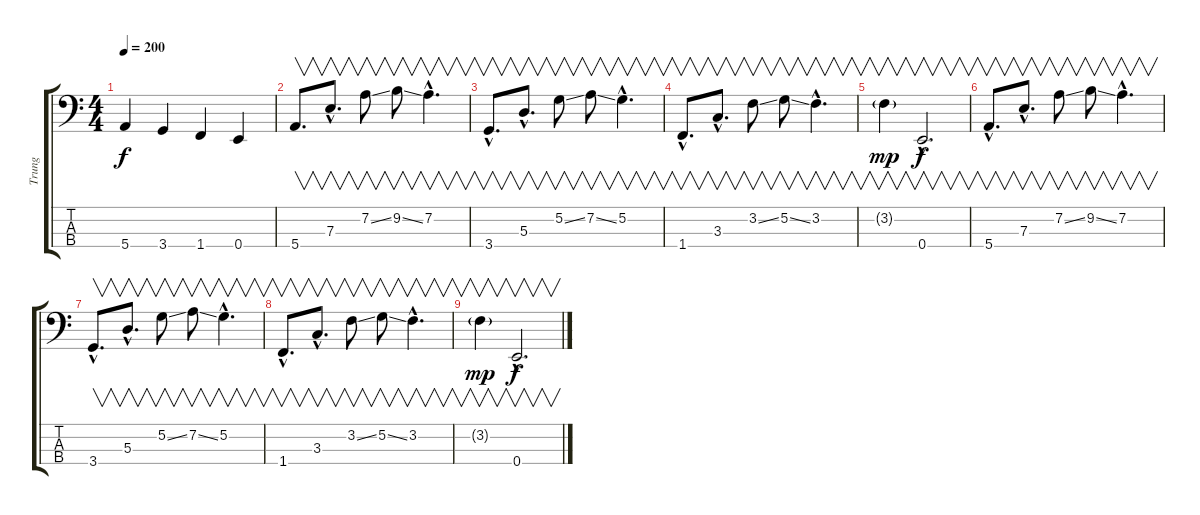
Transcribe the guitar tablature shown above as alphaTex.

\track ("Trung" "Trung") {instrument electricbassfinger}
\staff {score tabs}
\tuning (G2 D2 A1 E1) {hide}
\ts (4 4)
\tempo 200
\clef f4
\ks c
5.4.4{dy f} 3.4.4 1.4.4 0.4.4 |
5.4.8{v d} 7.3{hac}.8{v d} 7.2{ss}.8{v} 9.2{ss}.8{v} 7.2{hac}.4{v d} |
3.4{hac}.8{v d} 5.3{hac}.8{v d} 5.2{ss}.8{v} 7.2{ss}.8{v} 5.2{hac}.4{v d} |
1.4{hac}.8{v d} 3.3{hac}.8{v d} 3.2{ss}.8{v} 5.2{ss}.8{v} 3.2{hac}.4{v d} |
3.2{g}.4{v dy mp} 0.4{hac}.2{v d dy f} |
5.4{hac}.8{v d} 7.3{hac}.8{v d} 7.2{ss}.8{v} 9.2{ss}.8{v} 7.2{hac}.4{v d} |
3.4{hac}.8{v d} 5.3{hac}.8{v d} 5.2{ss}.8{v} 7.2{ss}.8{v} 5.2{hac}.4{v d} |
1.4{hac}.8{v d} 3.3{hac}.8{v d} 3.2{ss}.8{v} 5.2{ss}.8{v} 3.2{hac}.4{v d} |
3.2{g}.4{v dy mp} 0.4{hac}.2{v d dy f}
